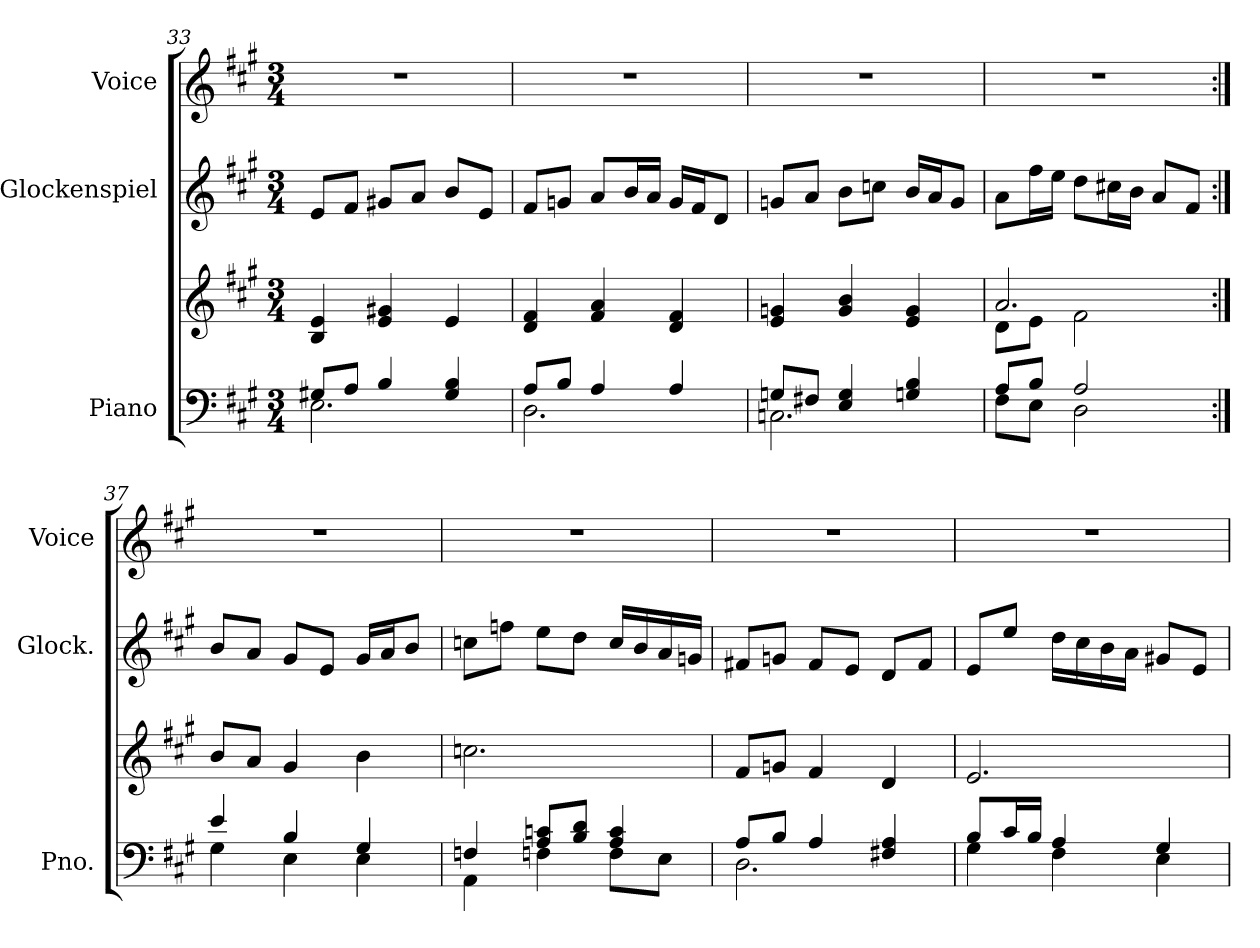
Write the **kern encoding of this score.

**kern	**kern	**kern	**kern
*part3	*part3	*part2	*part1
*staff4	*staff3	*staff2	*staff1
*I"Piano	*	*I"Glockenspiel	*I"Voice
*I'Pno.	*	*I'Glock.	*I'Voice
!!LO:PB:g=z
*clefF4	*clefG2	*clefG2	*clefG2
*	*	*ITrd-14c-24	*
*k[f#c#g#]	*k[f#c#g#]	*k[f#c#g#]	*k[f#c#g#]
*A:	*A:	*A:	*A:
*M3/4	*M3/4	*M3/4	*M3/4
=33	=33	=33	=33
*^	*	*	*
!	!	!	!	!LO:N:vis=1
8G#Xi/L	2.Ei\	4Bi/ 4ei	8eeei/L	2.r
8Ai/J	.	.	8fff#i/J	.
4Bi/	.	4ei/ 4g#Xi	8ggg#Xi/L	.
.	.	.	8aaai/J	.
4G#i/ 4Bi	.	4ei/	8bbbi/L	.
.	.	.	8eeei/J	.
=34	=34	=34	=34	=34
!	!	!	!	!LO:N:vis=1
8Ai/L	2.Di\	4di/ 4f#i	8fff#i/L	2.r
8Bi/J	.	.	8gggni/J	.
4Ai/	.	4f#i/ 4ai	8aaai/L	.
.	.	.	16bbbi/L	.
.	.	.	16aaai/JJ	.
4Ai/	.	4di/ 4f#i	16gggi/LL	.
.	.	.	16fff#i/J	.
.	.	.	8dddi/J	.
=35	=35	=35	=35	=35
!	!	!	!	!LO:N:vis=1
8Gni/L	2.Cni\	4ei/ 4gni	8gggni/L	2.r
8F#Xi/J	.	.	8aaai/J	.
4Ei/ 4Gi	.	4gi/ 4bi	8bbbi\L	.
.	.	.	8ccccni\J	.
4Gni/ 4Bi	.	4ei/ 4gi	16bbbi/LL	.
.	.	.	16aaai/J	.
.	.	.	8gggi/J	.
=36	=36	=36	=36	=36
*	*	*^	*	*
!	!	!	!	!	!LO:N:vis=1
8Ai/L	8F#i\L	2.ai/	8di\L	8aaai\L	2.r
8Bi/J	8Ei\J	.	8ei\J	16ffff#i\L	.
.	.	.	.	16eeeei\JJ	.
2Ai/	2Di\	.	2f#i\	8ddddi\L	.
.	.	.	.	16cccc#Xi\L	.
.	.	.	.	16bbbi\JJ	.
.	.	.	.	8aaai/L	.
.	.	.	.	8fff#i/J	.
*	*	*v	*v	*	*
=37:|!	=37:|!	=37:|!	=37:|!	=37:|!
!	!	!	!	!LO:N:vis=1
4ei/	4G#i\	8bi/L	8bbbi/L	2.r
.	.	8ai/J	8aaai/J	.
4Bi/	4Ei\	4g#i/	8ggg#i/L	.
.	.	.	8eeei/J	.
4G#i/	4Ei\	4bi\	16ggg#i/LL	.
.	.	.	16aaai/J	.
.	.	.	8bbbi/J	.
=38	=38	=38	=38	=38
!	!	!	!	!LO:N:vis=1
4Fni/	4AAi\	2.ccni\	8ccccni\L	2.r
.	.	.	8ffffni\J	.
8Ai/ 8cniL	4Fni\	.	8eeeei\L	.
8Bi/ 8diJ	.	.	8ddddi\J	.
4Ai/ 4ci	8Fi\L	.	16cccci/LL	.
.	.	.	16bbbi/	.
.	8Ei\J	.	16aaai/	.
.	.	.	16gggni/JJ	.
=39	=39	=39	=39	=39
!	!	!	!	!LO:N:vis=1
8Ai/L	2.Di\	8f#i/L	8fff#Xi/L	2.r
8Bi/J	.	8gni/J	8gggni/J	.
4Ai/	.	4f#i/	8fff#i/L	.
.	.	.	8eeei/J	.
4F#Xi/ 4Ai	.	4di/	8dddi/L	.
.	.	.	8fff#i/J	.
!!LO:LB:g=z
=40	=40	=40	=40	=40
!	!	!	!	!LO:N:vis=1
8Bi/L	4G#i\	2.ei/	8eeei/L	2.r
16c#i/L	.	.	8eeeei/J	.
16Bi/JJ	.	.	.	.
4Ai/	4F#i\	.	16ddddi\LL	.
.	.	.	16cccc#i\	.
.	.	.	16bbbi\	.
.	.	.	16aaai\JJ	.
4G#i/	4Ei\	.	8ggg#Xi/L	.
.	.	.	8eeei/J	.
*v	*v	*	*	*
=	=	=	=
*-	*-	*-	*-
